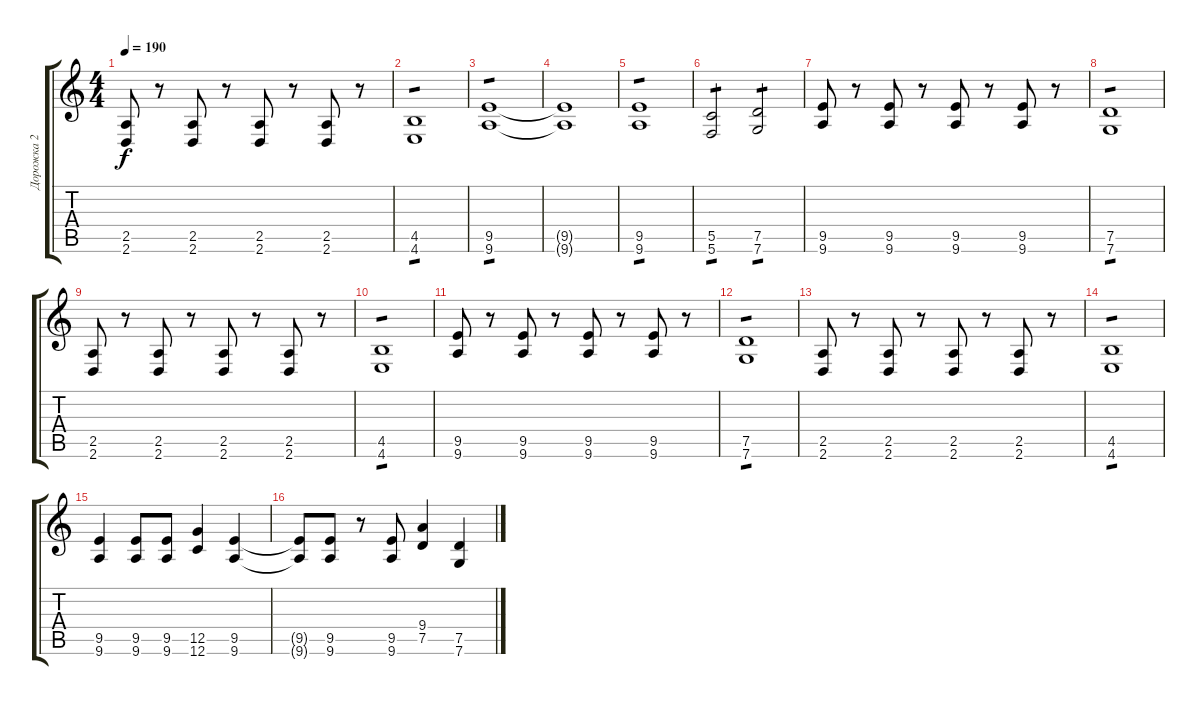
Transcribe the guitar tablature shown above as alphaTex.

\track ("Дорожка 2" "Дорожка 2") {instrument distortionguitar}
\staff {score tabs}
\tuning (D4 A3 F3 C3 G2 C2) {hide}
\ts (4 4)
\tempo 190
\clef g2
\ks c
(2.5 2.6).8{dy f} r.8 (2.5 2.6).8 r.8 (2.5 2.6).8 r.8 (2.5 2.6).8 r.8 |
(4.5 4.6).1{tp 1} |
(9.5 9.6).1{tp 1} |
(9.5{t} 9.6{t}).1 |
(9.5 9.6).1{tp 1} |
(5.5 5.6).2{tp 1} (7.5 7.6).2{tp 1} |
(9.5 9.6).8 r.8 (9.5 9.6).8 r.8 (9.5 9.6).8 r.8 (9.5 9.6).8 r.8 |
(7.5 7.6).1{tp 1} |
(2.5 2.6).8 r.8 (2.5 2.6).8 r.8 (2.5 2.6).8 r.8 (2.5 2.6).8 r.8 |
(4.5 4.6).1{tp 1} |
(9.5 9.6).8 r.8 (9.5 9.6).8 r.8 (9.5 9.6).8 r.8 (9.5 9.6).8 r.8 |
(7.5 7.6).1{tp 1} |
(2.5 2.6).8 r.8 (2.5 2.6).8 r.8 (2.5 2.6).8 r.8 (2.5 2.6).8 r.8 |
(4.5 4.6).1{tp 1} |
(9.5 9.6).4 (9.5 9.6).8 (9.5 9.6).8 (12.5 12.6).4 (9.5 9.6).4 |
(9.5{t} 9.6{t}).8 (9.5 9.6).8 r.8 (9.5 9.6).8 (9.4 7.5).4 (7.5 7.6).4
